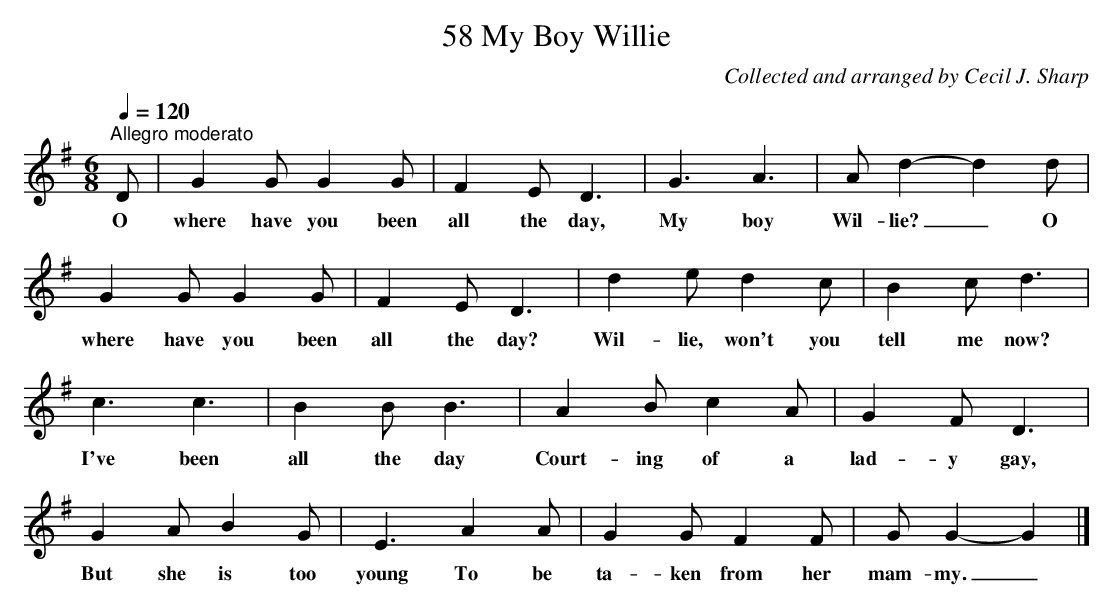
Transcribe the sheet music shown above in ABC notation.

X:1
T:58 My Boy Willie
C:Collected and arranged by Cecil J. Sharp
L:1/8
Q:1/4=120
M:6/8
K:G
"^Allegro moderato" D | G2 G G2 G | F2 E D3 | G3 A3 | A d2- d2 d |$ G2 G G2 G | F2 E D3 |
w: O|where have you been|all the day,|My boy|Wil- lie? _ O|where have you been|all the day?|
d2 e d2 c | B2 c d3 |$ c3 c3 | B2 B B3 | A2 B c2 A | G2 F D3 |$ G2 A B2 G | E3 A2 A | G2 G F2 F |
w: Wil- lie, won't you|tell me now?|I've been|all the day|Court- ing of a|lad- y gay,|But she is too|young To be|ta- ken from her|
G G2- G2 |]
w: mam- my. _|
